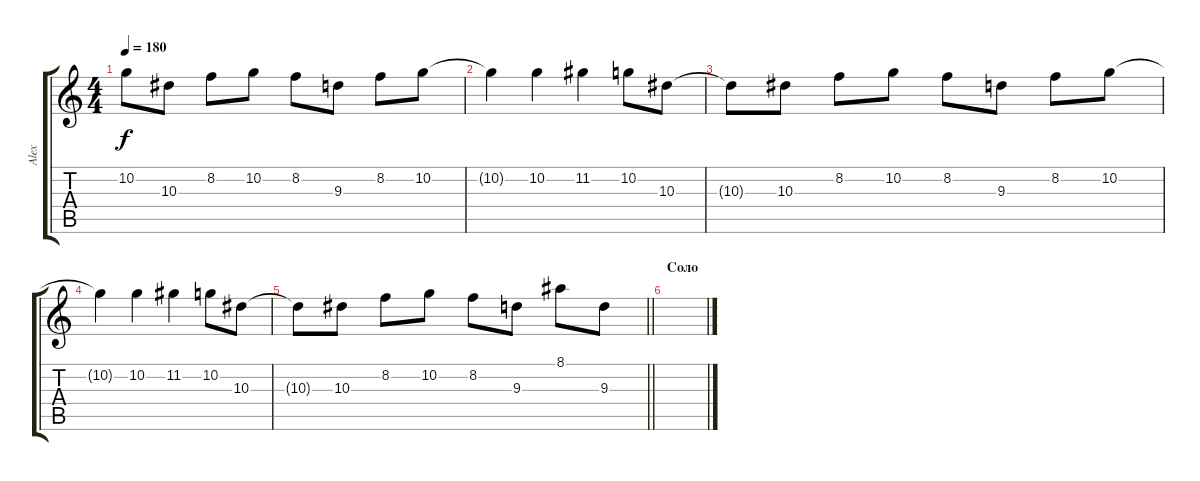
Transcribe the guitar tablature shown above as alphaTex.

\track ("Alex" "Alex") {instrument distortionguitar}
\staff {score tabs}
\tuning (D4 A3 F3 C3 G2 C2) {hide}
\ts (4 4)
\tempo 180
\clef g2
\ks c
10.2{t}.8{dy f} 10.3.8 8.2.8 10.2.8 8.2.8 9.3.8 8.2.8 10.2.8 |
10.2{t}.4 10.2.4 11.2.4 10.2.8 10.3.8 |
10.3{t}.8 10.3.8 8.2.8 10.2.8 8.2.8 9.3.8 8.2.8 10.2.8 |
10.2{t}.4 10.2.4 11.2.4 10.2.8 10.3.8 |
\barLineRight lightlight
10.3{t}.8 10.3.8 8.2.8 10.2.8 8.2.8 9.3.8 8.1.8 9.3.8 |
\section ("" "Соло")
